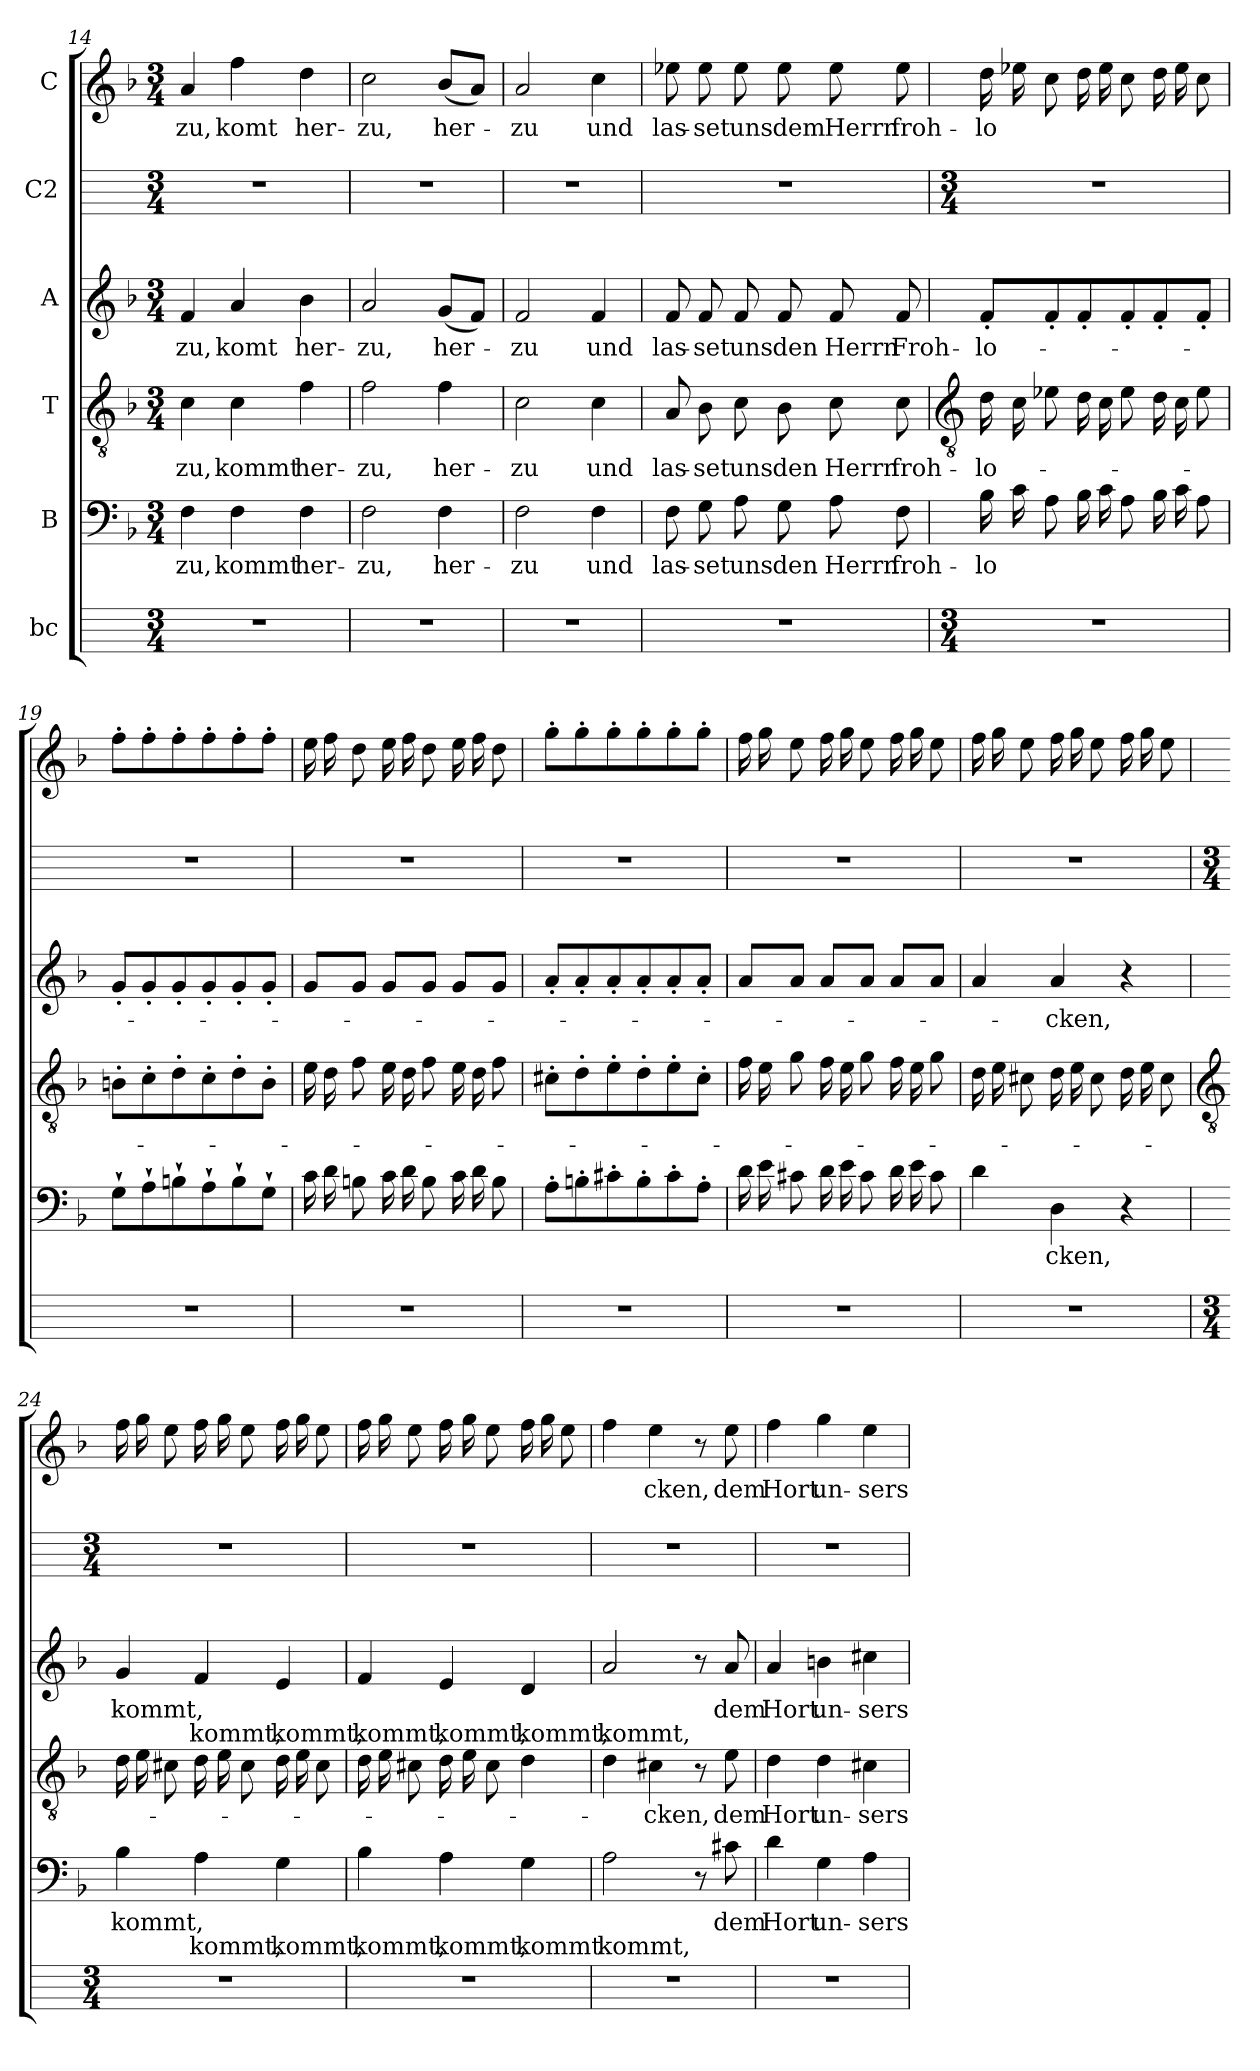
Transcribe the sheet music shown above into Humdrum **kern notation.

**kern	**kern	**text	**text	**kern	**text	**kern	**text	**text	**kern	**kern	**text
*part6	*part5	*part5	*part5	*part4	*part4	*part3	*part3	*part3	*part2	*part1	*part1
*staff6	*staff5	*staff5	*staff5	*staff4	*staff4	*staff3	*staff3	*staff3	*staff2	*staff1	*staff1
*I"bc	*I"B	*	*	*I"T	*	*I"A	*	*	*I"C2	*I"C	*
*	*clefF4	*	*	*clefGv2	*	*clefG2	*	*	*	*clefG2	*
*	*k[b-]	*	*	*k[b-]	*	*k[b-]	*	*	*	*k[b-]	*
*	*F:	*	*	*F:	*	*F:	*	*	*	*F:	*
*M3/4	*M3/4	*	*	*M3/4	*	*M3/4	*	*	*M3/4	*M3/4	*
=14	=14	=14	=14	=14	=14	=14	=14	=14	=14	=14	=14
!	!	!LO:LY:b	!	!	!LO:LY:b	!	!LO:LY:b	!	!	!	!LO:LY:b
2.r	4F	-zu,	.	4c	-zu,	4f	-zu,	.	2.r	4a	-zu,
!	!	!LO:LY:b	!	!	!LO:LY:b	!	!LO:LY:b	!	!	!	!LO:LY:b
.	4F	kommt	.	4c	kommt	4a	komt	.	.	4ff	komt
!	!	!LO:LY:b	!	!	!LO:LY:b	!	!LO:LY:b	!	!	!	!LO:LY:b
.	4F	her-	.	4f	her-	4b-	her-	.	.	4dd	her-
=15	=15	=15	=15	=15	=15	=15	=15	=15	=15	=15	=15
!	!	!LO:LY:b	!	!	!LO:LY:b	!	!LO:LY:b	!	!	!	!LO:LY:b
2.r	2F	-zu,	.	2f	-zu,	2a	-zu,	.	2.r	2cc	-zu,
!	!	!LO:LY:b	!	!	!LO:LY:b	!	!LO:LY:b	!	!	!	!LO:LY:b
.	4F	her-	.	4f	her-	(<8gL	her-	.	.	(<8b-L	her-
.	.	.	.	.	.	8fJ)	.	.	.	8aJ)	.
=16	=16	=16	=16	=16	=16	=16	=16	=16	=16	=16	=16
!	!	!LO:LY:b	!	!	!LO:LY:b	!	!LO:LY:b	!	!	!	!LO:LY:b
2.r	2F	-zu	.	2c	-zu	2f	-zu	.	2.r	2a	-zu
!	!	!LO:LY:b	!	!	!LO:LY:b	!	!LO:LY:b	!	!	!	!LO:LY:b
.	4F	und	.	4c	und	4f	und	.	.	4cc	und
=17	=17	=17	=17	=17	=17	=17	=17	=17	=17	=17	=17
!	!	!LO:LY:b	!	!	!LO:LY:b	!	!LO:LY:b	!	!	!	!LO:LY:b
2.r	8F	las-	.	8A	las-	8f	las-	.	2.r	8ee-X	las-
!	!	!LO:LY:b	!	!	!LO:LY:b	!	!LO:LY:b	!	!	!	!LO:LY:b
.	8G	-set	.	8B-	-set	8f	-set	.	.	8ee-	-set
!	!	!LO:LY:b	!	!	!LO:LY:b	!	!LO:LY:b	!	!	!	!LO:LY:b
.	8A	uns	.	8c	uns	8f	uns	.	.	8ee-	uns
!	!	!LO:LY:b	!	!	!LO:LY:b	!	!LO:LY:b	!	!	!	!LO:LY:b
.	8G	den	.	8B-	den	8f	den	.	.	8ee-	dem
!	!	!LO:LY:b	!	!	!LO:LY:b	!	!LO:LY:b	!	!	!	!LO:LY:b
.	8A	Herrn	.	8c	Herrn	8f	Herrn	.	.	8ee-	Herrn
!	!	!LO:LY:b	!	!	!LO:LY:b	!	!LO:LY:b	!	!	!	!LO:LY:b
.	8F	froh-	.	8c	froh-	8f	Froh-	.	.	8ee-	froh-
!!LO:LB:g=z
=18	=18	=18	=18	=18	=18	=18	=18	=18	=18	=18	=18
*	*	*	*	*clefGv2	*	*	*	*	*	*	*
*M3/4	*	*	*	*	*	*	*	*	*M3/4	*	*
!	!	!LO:LY:b	!	!	!LO:LY:b	!	!LO:LY:b	!	!	!	!LO:LY:b
2.r	16B-LL	-lo	.	16dLL	-lo-	8f'L	-lo-	.	2.r	16ddLL	-lo
.	16c	.	.	16c	.	.	.	.	.	16ee-X	.
.	8AJ	.	.	8e-XJ	.	8f'	.	.	.	8ccJ	.
.	16B-LL	.	.	16dLL	.	8f'	.	.	.	16ddLL	.
.	16c	.	.	16c	.	.	.	.	.	16ee-	.
.	8AJ	.	.	8e-J	.	8f'	.	.	.	8ccJ	.
.	16B-LL	.	.	16dLL	.	8f'	.	.	.	16ddLL	.
.	16c	.	.	16c	.	.	.	.	.	16ee-	.
.	8AJ	.	.	8e-J	.	8f'J	.	.	.	8ccJ	.
=19	=19	=19	=19	=19	=19	=19	=19	=19	=19	=19	=19
2.r	8G`L	.	.	8Bn'L	.	8g'L	.	.	2.r	8ff'L	.
.	8A`	.	.	8c'	.	8g'	.	.	.	8ff'	.
.	8Bn`	.	.	8d'	.	8g'	.	.	.	8ff'	.
.	8A`	.	.	8c'	.	8g'	.	.	.	8ff'	.
.	8B`	.	.	8d'	.	8g'	.	.	.	8ff'	.
.	8G`J	.	.	8B'J	.	8g'J	.	.	.	8ff'J	.
=20	=20	=20	=20	=20	=20	=20	=20	=20	=20	=20	=20
2.r	16cLL	.	.	16eLL	.	8gL	.	.	2.r	16eeLL	.
.	16d	.	.	16d	.	.	.	.	.	16ff	.
.	8BnJ	.	.	8fJ	.	8gJ	.	.	.	8ddJ	.
.	16cLL	.	.	16eLL	.	8gL	.	.	.	16eeLL	.
.	16d	.	.	16d	.	.	.	.	.	16ff	.
.	8BJ	.	.	8fJ	.	8gJ	.	.	.	8ddJ	.
.	16cLL	.	.	16eLL	.	8gL	.	.	.	16eeLL	.
.	16d	.	.	16d	.	.	.	.	.	16ff	.
.	8BJ	.	.	8fJ	.	8gJ	.	.	.	8ddJ	.
=21	=21	=21	=21	=21	=21	=21	=21	=21	=21	=21	=21
2.r	8A'L	.	.	8c#X'L	.	8a'L	.	.	2.r	8gg'L	.
.	8Bn'	.	.	8d'	.	8a'	.	.	.	8gg'	.
.	8c#X'	.	.	8e'	.	8a'	.	.	.	8gg'	.
.	8B'	.	.	8d'	.	8a'	.	.	.	8gg'	.
.	8c#'	.	.	8e'	.	8a'	.	.	.	8gg'	.
.	8A'J	.	.	8c#'J	.	8a'J	.	.	.	8gg'J	.
=22	=22	=22	=22	=22	=22	=22	=22	=22	=22	=22	=22
2.r	16dLL	.	.	16fLL	.	8aL	.	.	2.r	16ffLL	.
.	16e	.	.	16e	.	.	.	.	.	16gg	.
.	8c#XJ	.	.	8gJ	.	8aJ	.	.	.	8eeJ	.
.	16dLL	.	.	16fLL	.	8aL	.	.	.	16ffLL	.
.	16e	.	.	16e	.	.	.	.	.	16gg	.
.	8c#J	.	.	8gJ	.	8aJ	.	.	.	8eeJ	.
.	16dLL	.	.	16fLL	.	8aL	.	.	.	16ffLL	.
.	16e	.	.	16e	.	.	.	.	.	16gg	.
.	8c#J	.	.	8gJ	.	8aJ	.	.	.	8eeJ	.
=23	=23	=23	=23	=23	=23	=23	=23	=23	=23	=23	=23
2.r	4d	.	.	16dLL	.	4a	.	.	2.r	16ffLL	.
.	.	.	.	16e	.	.	.	.	.	16gg	.
.	.	.	.	8c#XJ	.	.	.	.	.	8eeJ	.
!	!	!LO:LY:b	!	!	!	!	!LO:LY:b	!	!	!	!
.	4D	cken,	.	16dLL	.	4a	-cken,	.	.	16ffLL	.
.	.	.	.	16e	.	.	.	.	.	16gg	.
.	.	.	.	8c#J	.	.	.	.	.	8eeJ	.
.	4r	.	.	16dLL	.	4r	.	.	.	16ffLL	.
.	.	.	.	16e	.	.	.	.	.	16gg	.
.	.	.	.	8c#J	.	.	.	.	.	8eeJ	.
!!LO:LB:g=z
=24	=24	=24	=24	=24	=24	=24	=24	=24	=24	=24	=24
*	*	*	*	*clefGv2	*	*	*	*	*	*	*
*M3/4	*	*	*	*	*	*	*	*	*M3/4	*	*
!	!	!LO:LY:b	!	!	!	!	!LO:LY:b	!	!	!	!
2.r	4B-	kommt,	.	16dLL	.	4g	kommt,	.	2.r	16ffLL	.
.	.	.	.	16e	.	.	.	.	.	16gg	.
.	.	.	.	8c#XJ	.	.	.	.	.	8eeJ	.
!	!	!	!LO:LY:b	!	!	!	!	!LO:LY:b	!	!	!
.	4A	.	kommt,	16dLL	.	4f	.	kommt,	.	16ffLL	.
.	.	.	.	16e	.	.	.	.	.	16gg	.
.	.	.	.	8c#J	.	.	.	.	.	8eeJ	.
!	!	!	!LO:LY:b	!	!	!	!	!LO:LY:b	!	!	!
.	4G	.	kommt,	16dLL	.	4e	.	kommt,	.	16ffLL	.
.	.	.	.	16e	.	.	.	.	.	16gg	.
.	.	.	.	8c#J	.	.	.	.	.	8eeJ	.
=25	=25	=25	=25	=25	=25	=25	=25	=25	=25	=25	=25
!	!	!	!LO:LY:b	!	!	!	!	!LO:LY:b	!	!	!
2.r	4B-	.	kommt,	16dLL	.	4f	.	kommt,	2.r	16ffLL	.
.	.	.	.	16e	.	.	.	.	.	16gg	.
.	.	.	.	8c#XJ	.	.	.	.	.	8eeJ	.
!	!	!	!LO:LY:b	!	!	!	!	!LO:LY:b	!	!	!
.	4A	.	kommt,	16dLL	.	4e	.	kommt,	.	16ffLL	.
.	.	.	.	16e	.	.	.	.	.	16gg	.
.	.	.	.	8c#J	.	.	.	.	.	8eeJ	.
!	!	!	!LO:LY:b	!	!	!	!	!LO:LY:b	!	!	!
.	4G	.	kommt	4d	.	4d	.	kommt,	.	16ffLL	.
.	.	.	.	.	.	.	.	.	.	16gg	.
.	.	.	.	.	.	.	.	.	.	8eeJ	.
=26	=26	=26	=26	=26	=26	=26	=26	=26	=26	=26	=26
!	!	!	!LO:LY:b	!	!	!	!	!LO:LY:b	!	!	!
2.r	2A	.	kommt,	4d	.	2a	.	kommt,	2.r	4ff	.
!	!	!	!	!	!LO:LY:b	!	!	!	!	!	!LO:LY:b
.	.	.	.	4c#X	-cken,	.	.	.	.	4ee	cken,
.	8r	.	.	8r	.	8r	.	.	.	8r	.
!	!	!LO:LY:b	!	!	!LO:LY:b	!	!LO:LY:b	!	!	!	!LO:LY:b
.	8c#X	dem	.	8e	dem	8a	dem	.	.	8ee	dem
=27	=27	=27	=27	=27	=27	=27	=27	=27	=27	=27	=27
!	!	!LO:LY:b	!	!	!LO:LY:b	!	!LO:LY:b	!	!	!	!LO:LY:b
2.r	4d	Hort	.	4d	Hort	4a	Hort	.	2.r	4ff	Hort
!	!	!LO:LY:b	!	!	!LO:LY:b	!	!LO:LY:b	!	!	!	!LO:LY:b
.	4G	un-	.	4d	un-	4bn	un-	.	.	4gg	un-
!	!	!LO:LY:b	!	!	!LO:LY:b	!	!LO:LY:b	!	!	!	!LO:LY:b
.	4A	-sers	.	4c#X	-sers	4cc#X	-sers	.	.	4ee	-sers
=	=	=	=	=	=	=	=	=	=	=	=
*-	*-	*-	*-	*-	*-	*-	*-	*-	*-	*-	*-
